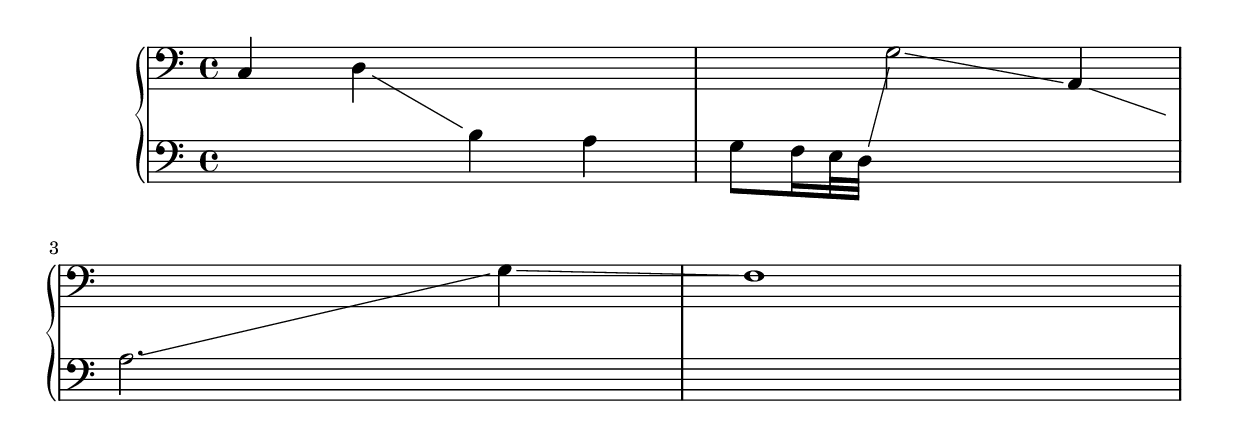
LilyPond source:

\version "2.4.0"

\header {
texidoc = "Note head lines (e.g. glissando)
run between centers of the note heads."
}

su = { \change Staff = up}
sd = { \change Staff = down}

\score {
    \context PianoStaff
         <<
	\context Staff = "up"   {
            \set PianoStaff.connectArpeggios = ##t
	    \showStaffSwitch
	    \clef F
	    c4 d \sd b a g8 f16 e32 d \su g2 \glissando a,4 \sd \break a2. \su g4 \glissando f1
	}
	\context Staff = "down" {
	    \clef F s1*4
	}
    >>
\layout {
    linewidth = 8.0 \cm
}
}


